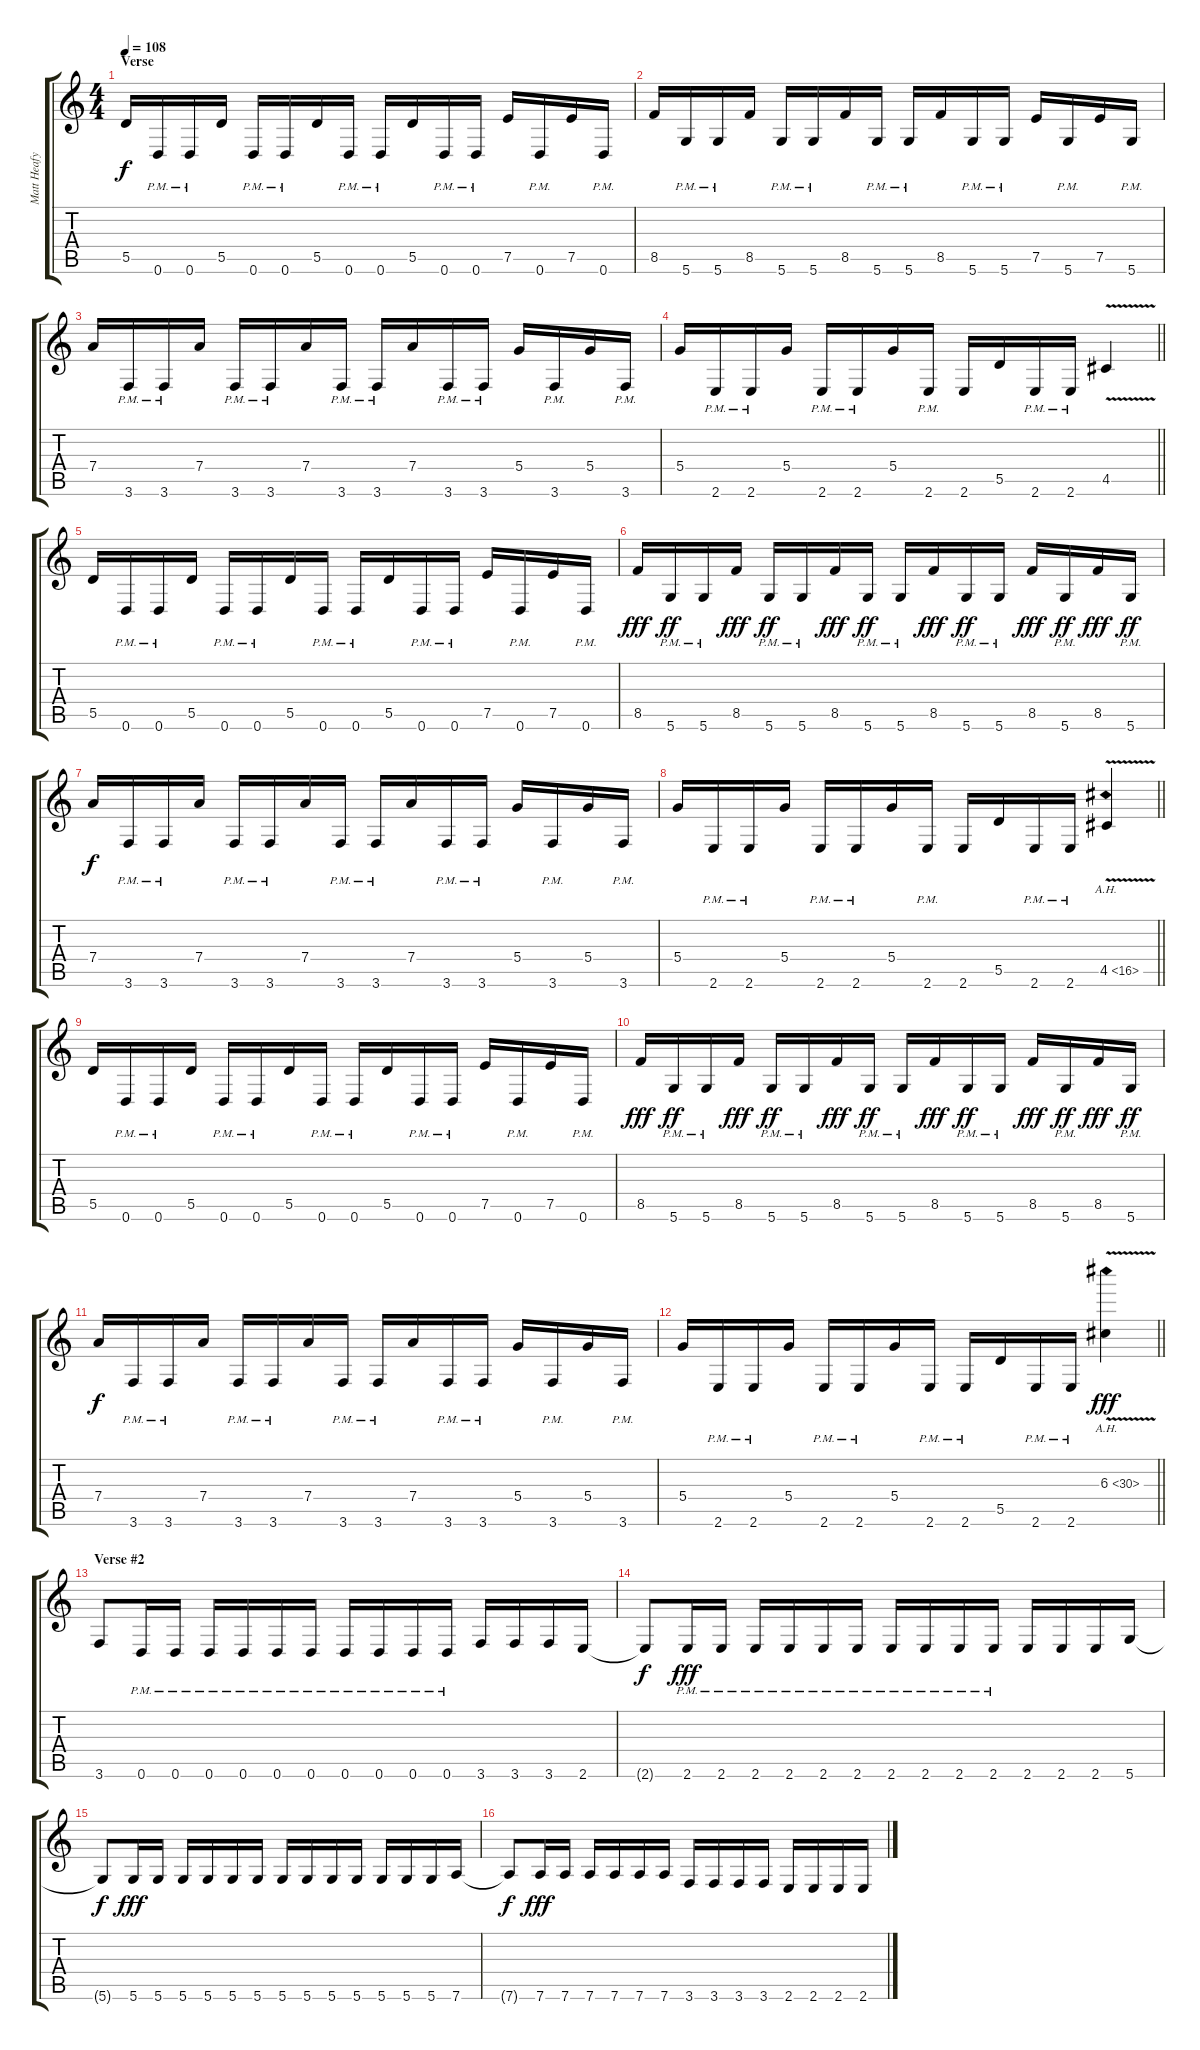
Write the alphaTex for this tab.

\track ("Matt Heafy" "Matt Heafy") {instrument distortionguitar}
\staff {score tabs}
\tuning (E4 B3 G3 D3 A2 D2) {hide}
\ts (4 4)
\section ("" "Verse")
\tempo 108
\clef g2
\ks c
5.5.16{dy f volume 16 balance 16} 0.6{pm}.16 0.6{pm}.16 5.5.16 0.6{pm}.16 0.6{pm}.16 5.5.16 0.6{pm}.16 0.6{pm}.16 5.5.16 0.6{pm}.16 0.6{pm}.16 7.5.16 0.6{pm}.16 7.5.16 0.6{pm}.16 |
8.5.16 5.6{pm}.16 5.6{pm}.16 8.5.16 5.6{pm}.16 5.6{pm}.16 8.5.16 5.6{pm}.16 5.6{pm}.16 8.5.16 5.6{pm}.16 5.6{pm}.16 7.5.16 5.6{pm}.16 7.5.16 5.6{pm}.16 |
7.4.16 3.6{pm}.16 3.6{pm}.16 7.4.16 3.6{pm}.16 3.6{pm}.16 7.4.16 3.6{pm}.16 3.6{pm}.16 7.4.16 3.6{pm}.16 3.6{pm}.16 5.4.16 3.6{pm}.16 5.4.16 3.6{pm}.16 |
\barLineRight lightlight
5.4.16 2.6{pm}.16 2.6{pm}.16 5.4.16 2.6{pm}.16 2.6{pm}.16 5.4.16 2.6{pm}.16 2.6.16 5.5.16 2.6{pm}.16 2.6{pm}.16 4.5{v}.4 |
5.5.16 0.6{pm}.16 0.6{pm}.16 5.5.16 0.6{pm}.16 0.6{pm}.16 5.5.16 0.6{pm}.16 0.6{pm}.16 5.5.16 0.6{pm}.16 0.6{pm}.16 7.5.16 0.6{pm}.16 7.5.16 0.6{pm}.16 |
8.5.16{dy fff} 5.6{pm}.16{dy ff} 5.6{pm}.16 8.5.16{dy fff} 5.6{pm}.16{dy ff} 5.6{pm}.16 8.5.16{dy fff} 5.6{pm}.16{dy ff} 5.6{pm}.16 8.5.16{dy fff} 5.6{pm}.16{dy ff} 5.6{pm}.16 8.5.16{dy fff} 5.6{pm}.16{dy ff} 8.5.16{dy fff} 5.6{pm}.16{dy ff} |
7.4.16{dy f} 3.6{pm}.16 3.6{pm}.16 7.4.16 3.6{pm}.16 3.6{pm}.16 7.4.16 3.6{pm}.16 3.6{pm}.16 7.4.16 3.6{pm}.16 3.6{pm}.16 5.4.16 3.6{pm}.16 5.4.16 3.6{pm}.16 |
\barLineRight lightlight
5.4.16 2.6{pm}.16 2.6{pm}.16 5.4.16 2.6{pm}.16 2.6{pm}.16 5.4.16 2.6{pm}.16 2.6.16 5.5.16 2.6{pm}.16 2.6{pm}.16 4.5{ah 12 v}.4 |
5.5.16 0.6{pm}.16 0.6{pm}.16 5.5.16 0.6{pm}.16 0.6{pm}.16 5.5.16 0.6{pm}.16 0.6{pm}.16 5.5.16 0.6{pm}.16 0.6{pm}.16 7.5.16 0.6{pm}.16 7.5.16 0.6{pm}.16 |
8.5.16{dy fff} 5.6{pm}.16{dy ff} 5.6{pm}.16 8.5.16{dy fff} 5.6{pm}.16{dy ff} 5.6{pm}.16 8.5.16{dy fff} 5.6{pm}.16{dy ff} 5.6{pm}.16 8.5.16{dy fff} 5.6{pm}.16{dy ff} 5.6{pm}.16 8.5.16{dy fff} 5.6{pm}.16{dy ff} 8.5.16{dy fff} 5.6{pm}.16{dy ff} |
7.4.16{dy f} 3.6{pm}.16 3.6{pm}.16 7.4.16 3.6{pm}.16 3.6{pm}.16 7.4.16 3.6{pm}.16 3.6{pm}.16 7.4.16 3.6{pm}.16 3.6{pm}.16 5.4.16 3.6{pm}.16 5.4.16 3.6{pm}.16 |
\barLineRight lightlight
5.4.16 2.6{pm}.16 2.6{pm}.16 5.4.16 2.6{pm}.16 2.6{pm}.16 5.4.16 2.6{pm}.16 2.6{pm}.16 5.5.16 2.6{pm}.16 2.6{pm}.16 6.3{ah 24 v}.4{dy fff} |
\section ("" "Verse #2")
3.6.8 0.6{pm}.16 0.6{pm}.16 0.6{pm}.16 0.6{pm}.16 0.6{pm}.16 0.6{pm}.16 0.6{pm}.16 0.6{pm}.16 0.6{pm}.16 0.6{pm}.16 3.6.16 3.6.16 3.6.16 2.6.16 |
2.6{t}.8{dy f} 2.6{pm}.16{dy fff} 2.6{pm}.16 2.6{pm}.16 2.6{pm}.16 2.6{pm}.16 2.6{pm}.16 2.6{pm}.16 2.6{pm}.16 2.6{pm}.16 2.6{pm}.16 2.6.16 2.6.16 2.6.16 5.6.16 |
5.6{t}.8{dy f} 5.6.16{dy fff} 5.6.16 5.6.16 5.6.16 5.6.16 5.6.16 5.6.16 5.6.16 5.6.16 5.6.16 5.6.16 5.6.16 5.6.16 7.6.16 |
7.6{t}.8{dy f} 7.6.16{dy fff} 7.6.16 7.6.16 7.6.16 7.6.16 7.6.16 3.6.16 3.6.16 3.6.16 3.6.16 2.6.16 2.6.16 2.6.16 2.6.16
